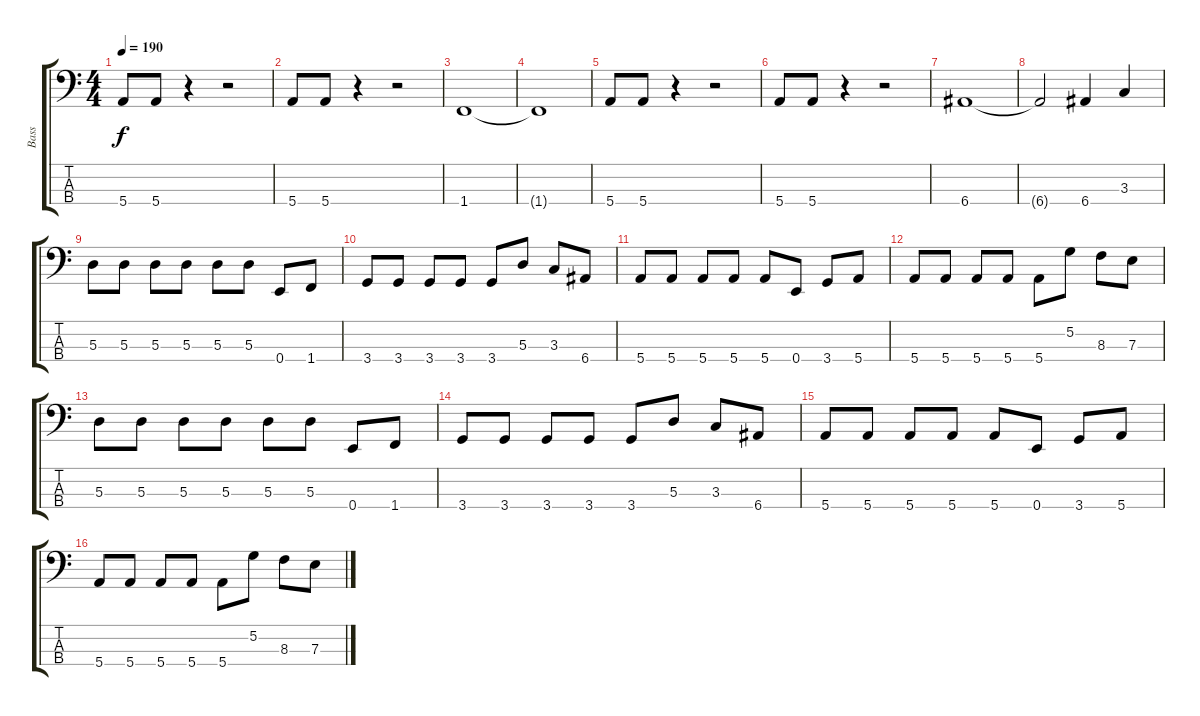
\track ("Bass" "Bass") {instrument electricbasspick}
\staff {score tabs}
\tuning (G2 D2 A1 E1) {hide}
\ts (4 4)
\tempo 190
\clef f4
\ks c
5.4.8{dy f} 5.4.8 r.4 r.2 |
5.4.8 5.4.8 r.4 r.2 |
1.4.1 |
1.4{t}.1 |
5.4.8 5.4.8 r.4 r.2 |
5.4.8 5.4.8 r.4 r.2 |
6.4.1 |
6.4{t}.2 6.4.4 3.3.4 |
5.3.8 5.3.8 5.3.8 5.3.8 5.3.8 5.3.8 0.4.8 1.4.8 |
3.4.8 3.4.8 3.4.8 3.4.8 3.4.8 5.3.8 3.3.8 6.4.8 |
5.4.8 5.4.8 5.4.8 5.4.8 5.4.8 0.4.8 3.4.8 5.4.8 |
5.4.8 5.4.8 5.4.8 5.4.8 5.4.8 5.2.8 8.3.8 7.3.8 |
5.3.8 5.3.8 5.3.8 5.3.8 5.3.8 5.3.8 0.4.8 1.4.8 |
3.4.8 3.4.8 3.4.8 3.4.8 3.4.8 5.3.8 3.3.8 6.4.8 |
5.4.8 5.4.8 5.4.8 5.4.8 5.4.8 0.4.8 3.4.8 5.4.8 |
5.4.8 5.4.8 5.4.8 5.4.8 5.4.8 5.2.8 8.3.8 7.3.8
